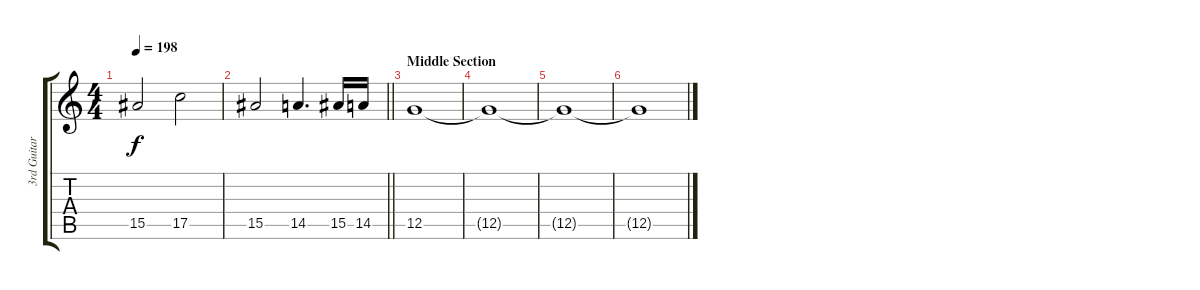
\track ("3rd Guitar" "3rd Guitar") {instrument overdrivenguitar}
\staff {score tabs}
\tuning (D4 A3 F3 C3 G2 C2) {hide}
\ts (4 4)
\tempo 198
\clef g2
\ks c
15.5.2{dy f} 17.5.2 |
\barLineRight lightlight
15.5.2 14.5.4{d} 15.5.16 14.5.16 |
\section ("" "Middle Section")
12.5.1 |
12.5{t}.1 |
12.5{t}.1 |
12.5{t}.1
